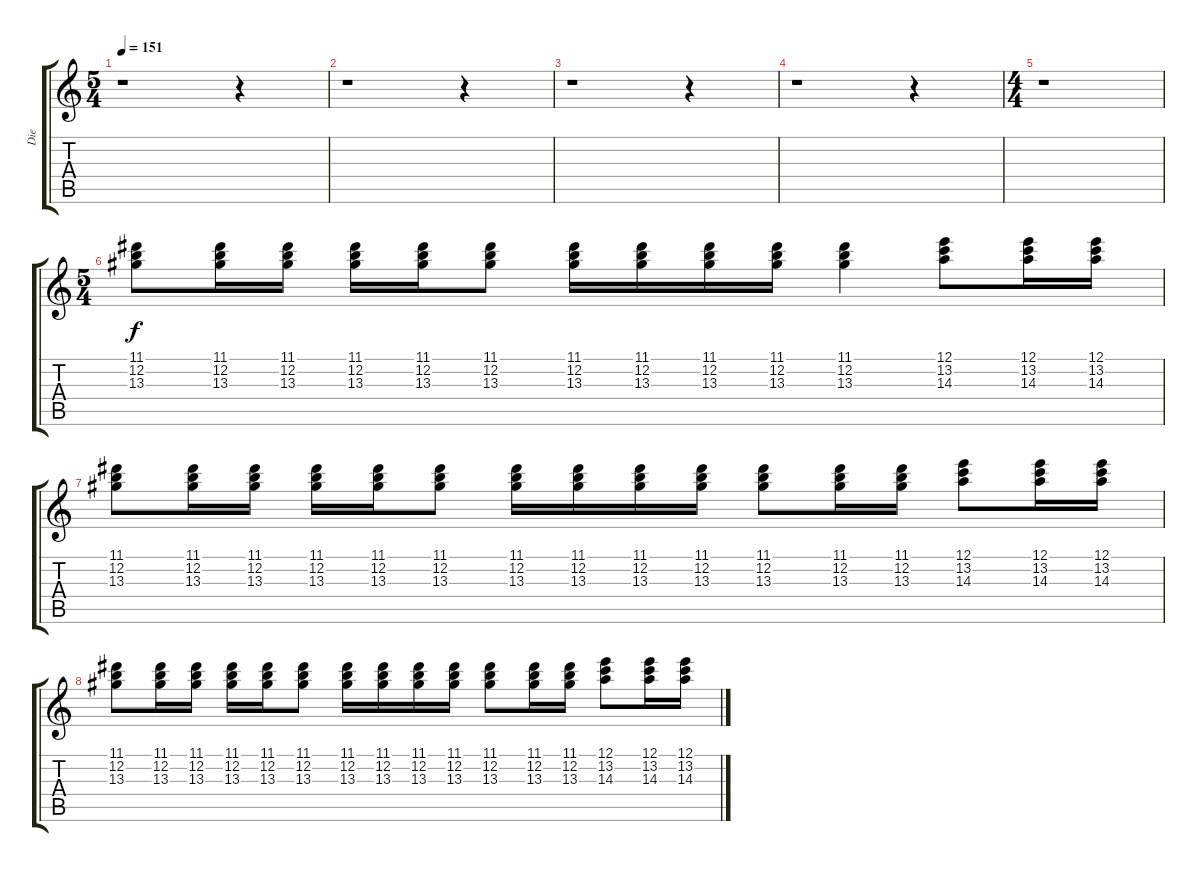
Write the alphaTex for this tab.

\track ("Die" "Die") {instrument electricguitarclean}
\staff {score tabs}
\tuning (E4 B3 G3 D3 A2 E2) {hide}
\ts (5 4)
\tempo 151
\clef g2
\ks c
r.1{dy f instrument electricguitarclean} r.4 |
r.1 r.4 |
r.1 r.4 |
r.1 r.4 |
\ts (4 4)
r.1 |
\ts (5 4)
(11.1 12.2 13.3).8 (11.1 12.2 13.3).16 (11.1 12.2 13.3).16 (11.1 12.2 13.3).16 (11.1 12.2 13.3).16 (11.1 12.2 13.3).8 (11.1 12.2 13.3).16 (11.1 12.2 13.3).16 (11.1 12.2 13.3).16 (11.1 12.2 13.3).16 (11.1 12.2 13.3).4 (12.1 13.2 14.3).8 (12.1 13.2 14.3).16 (12.1 13.2 14.3).16 |
(11.1 12.2 13.3).8 (11.1 12.2 13.3).16 (11.1 12.2 13.3).16 (11.1 12.2 13.3).16 (11.1 12.2 13.3).16 (11.1 12.2 13.3).8 (11.1 12.2 13.3).16 (11.1 12.2 13.3).16 (11.1 12.2 13.3).16 (11.1 12.2 13.3).16 (11.1 12.2 13.3).8 (11.1 12.2 13.3).16 (11.1 12.2 13.3).16 (12.1 13.2 14.3).8 (12.1 13.2 14.3).16 (12.1 13.2 14.3).16 |
(11.1 12.2 13.3).8 (11.1 12.2 13.3).16 (11.1 12.2 13.3).16 (11.1 12.2 13.3).16 (11.1 12.2 13.3).16 (11.1 12.2 13.3).8 (11.1 12.2 13.3).16 (11.1 12.2 13.3).16 (11.1 12.2 13.3).16 (11.1 12.2 13.3).16 (11.1 12.2 13.3).8 (11.1 12.2 13.3).16 (11.1 12.2 13.3).16 (12.1 13.2 14.3).8 (12.1 13.2 14.3).16 (12.1 13.2 14.3).16
